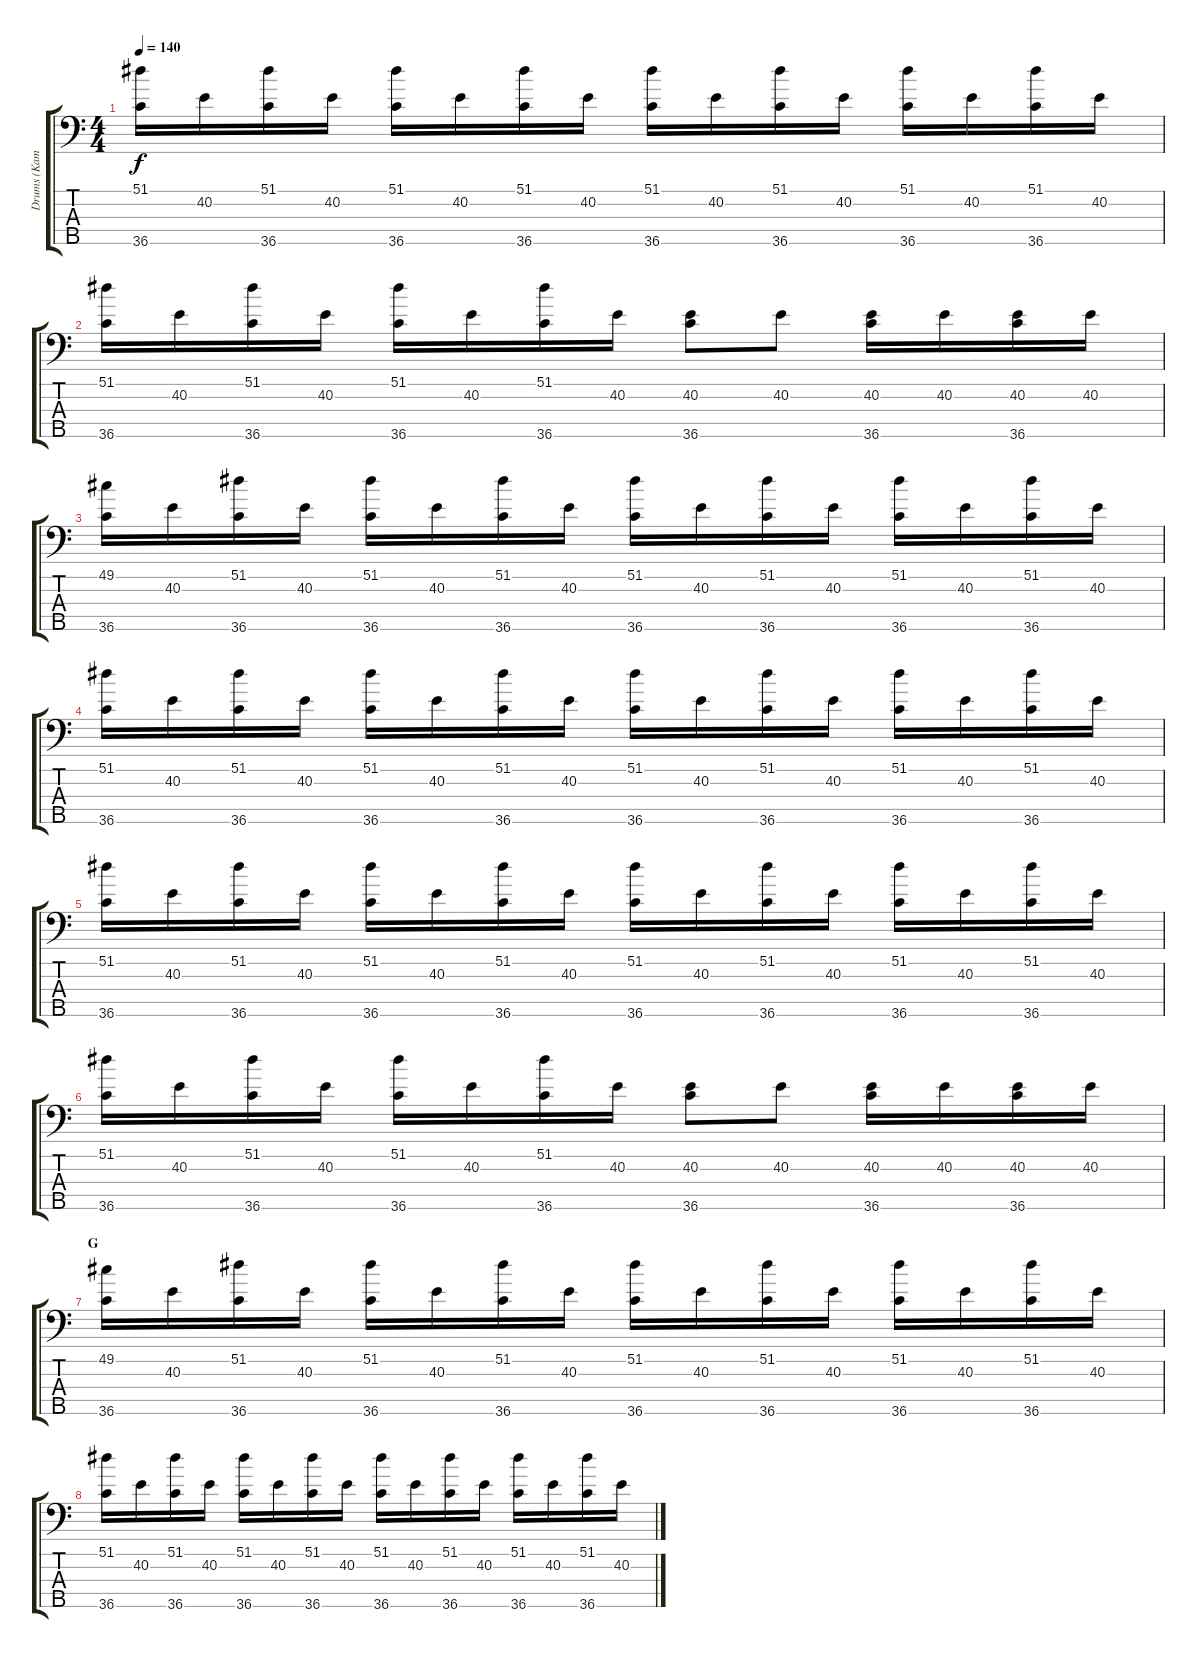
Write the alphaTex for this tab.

\track ("Drums (Kamijyo)" "Drums (Kam") {instrument acousticgrandpiano}
\staff {score tabs}
\tuning (C-1 C-1 C-1 C-1 C-1) {hide}
\ts (4 4)
\tempo 140
\clef f4
\ks c
(51.1 36.5).16{dy f} 40.2.16 (51.1 36.5).16 40.2.16 (51.1 36.5).16 40.2.16 (51.1 36.5).16 40.2.16 (51.1 36.5).16 40.2.16 (51.1 36.5).16 40.2.16 (51.1 36.5).16 40.2.16 (51.1 36.5).16 40.2.16 |
(51.1 36.5).16 40.2.16 (51.1 36.5).16 40.2.16 (51.1 36.5).16 40.2.16 (51.1 36.5).16 40.2.16 (40.2 36.5).8 40.2.8 (40.2 36.5).16 40.2.16 (40.2 36.5).16 40.2.16 |
(49.1 36.5).16 40.2.16 (51.1 36.5).16 40.2.16 (51.1 36.5).16 40.2.16 (51.1 36.5).16 40.2.16 (51.1 36.5).16 40.2.16 (51.1 36.5).16 40.2.16 (51.1 36.5).16 40.2.16 (51.1 36.5).16 40.2.16 |
(51.1 36.5).16 40.2.16 (51.1 36.5).16 40.2.16 (51.1 36.5).16 40.2.16 (51.1 36.5).16 40.2.16 (51.1 36.5).16 40.2.16 (51.1 36.5).16 40.2.16 (51.1 36.5).16 40.2.16 (51.1 36.5).16 40.2.16 |
(51.1 36.5).16 40.2.16 (51.1 36.5).16 40.2.16 (51.1 36.5).16 40.2.16 (51.1 36.5).16 40.2.16 (51.1 36.5).16 40.2.16 (51.1 36.5).16 40.2.16 (51.1 36.5).16 40.2.16 (51.1 36.5).16 40.2.16 |
(51.1 36.5).16 40.2.16 (51.1 36.5).16 40.2.16 (51.1 36.5).16 40.2.16 (51.1 36.5).16 40.2.16 (40.2 36.5).8 40.2.8 (40.2 36.5).16 40.2.16 (40.2 36.5).16 40.2.16 |
\section ("" "G")
(49.1 36.5).16 40.2.16 (51.1 36.5).16 40.2.16 (51.1 36.5).16 40.2.16 (51.1 36.5).16 40.2.16 (51.1 36.5).16 40.2.16 (51.1 36.5).16 40.2.16 (51.1 36.5).16 40.2.16 (51.1 36.5).16 40.2.16 |
(51.1 36.5).16 40.2.16 (51.1 36.5).16 40.2.16 (51.1 36.5).16 40.2.16 (51.1 36.5).16 40.2.16 (51.1 36.5).16 40.2.16 (51.1 36.5).16 40.2.16 (51.1 36.5).16 40.2.16 (51.1 36.5).16 40.2.16
